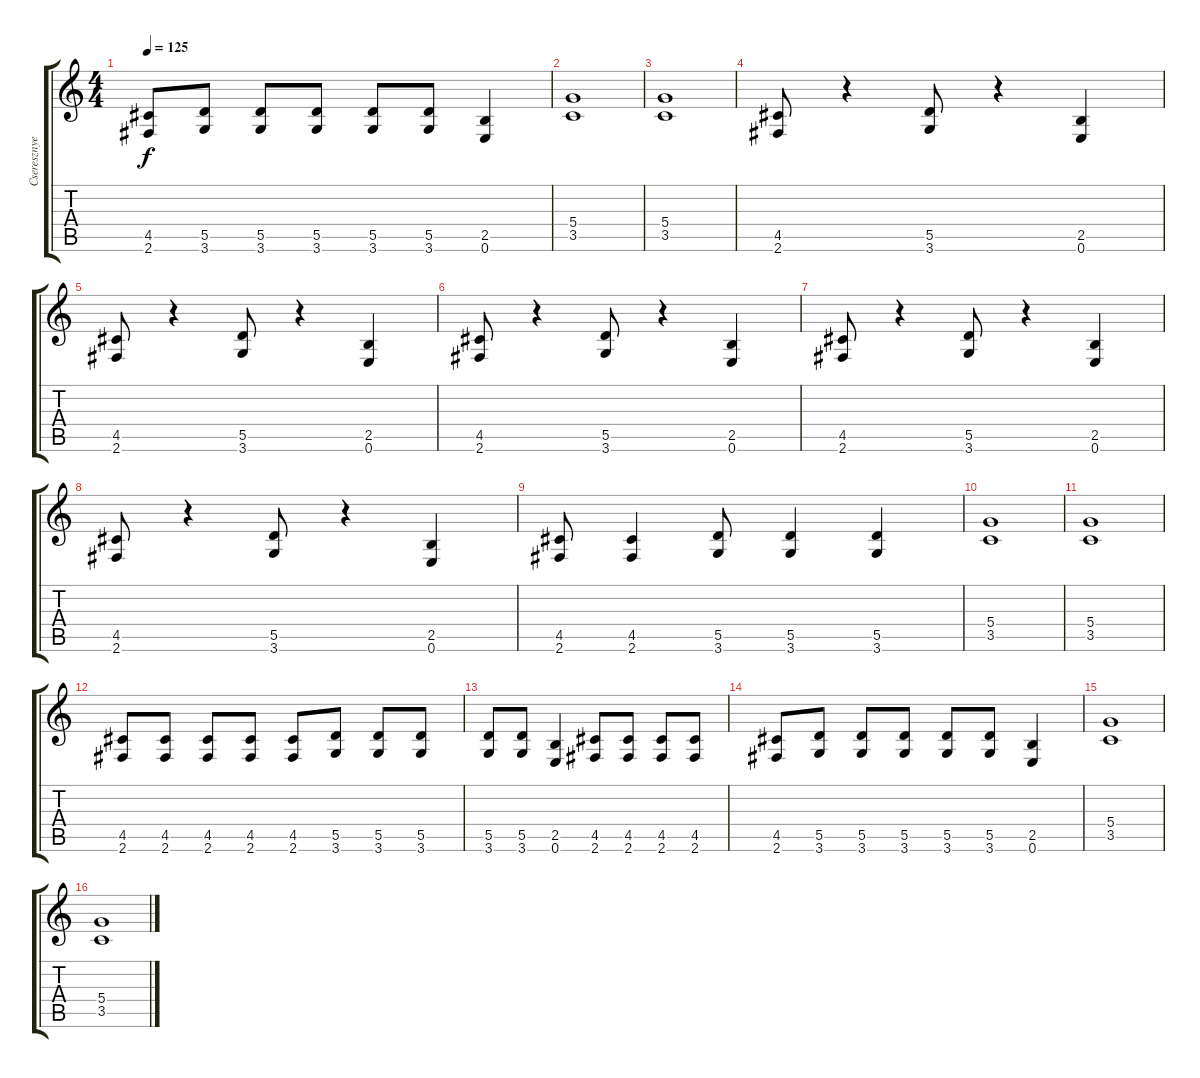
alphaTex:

\track ("Cseresznye" "Cseresznye") {instrument distortionguitar}
\staff {score tabs}
\tuning (E4 B3 G3 D3 A2 E2) {hide}
\ts (4 4)
\tempo 125
\clef g2
\ks c
(4.5 2.6).8{dy f} (5.5 3.6).8 (5.5 3.6).8 (5.5 3.6).8 (5.5 3.6).8 (5.5 3.6).8 (2.5 0.6).4 |
(5.4 3.5).1 |
(5.4 3.5).1 |
(4.5 2.6).8 r.4 (5.5 3.6).8 r.4 (2.5 0.6).4 |
(4.5 2.6).8 r.4 (5.5 3.6).8 r.4 (2.5 0.6).4 |
(4.5 2.6).8 r.4 (5.5 3.6).8 r.4 (2.5 0.6).4 |
(4.5 2.6).8 r.4 (5.5 3.6).8 r.4 (2.5 0.6).4 |
(4.5 2.6).8 r.4 (5.5 3.6).8 r.4 (2.5 0.6).4 |
(4.5 2.6).8 (4.5 2.6).4 (5.5 3.6).8 (5.5 3.6).4 (5.5 3.6).4 |
(5.4 3.5).1 |
(5.4 3.5).1 |
(4.5 2.6).8 (4.5 2.6).8 (4.5 2.6).8 (4.5 2.6).8 (4.5 2.6).8 (5.5 3.6).8 (5.5 3.6).8 (5.5 3.6).8 |
(5.5 3.6).8 (5.5 3.6).8 (2.5 0.6).4 (4.5 2.6).8 (4.5 2.6).8 (4.5 2.6).8 (4.5 2.6).8 |
(4.5 2.6).8 (5.5 3.6).8 (5.5 3.6).8 (5.5 3.6).8 (5.5 3.6).8 (5.5 3.6).8 (2.5 0.6).4 |
(5.4 3.5).1 |
(5.4 3.5).1
